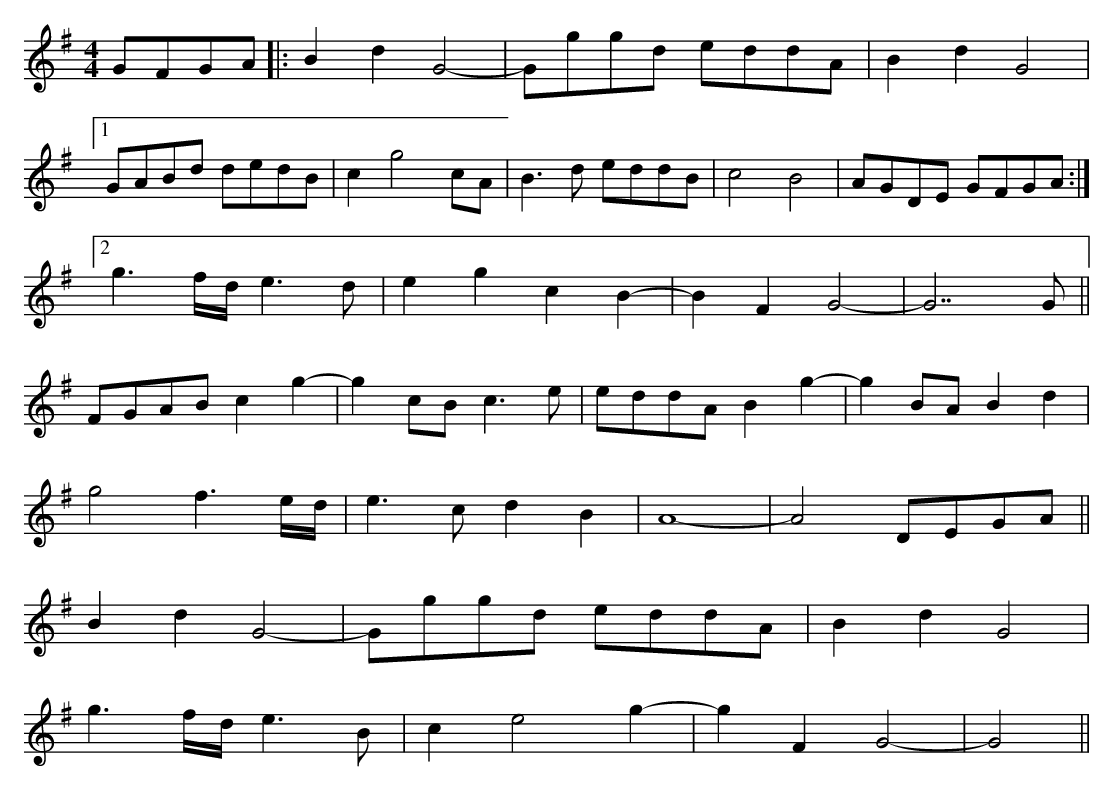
X:1
M:4/4
K:G
GFGA|:B2 d2 G4-|Gggd eddA|B2 d2 G4|
[1 GABd dedB|c2 g4 cA|B3d eddB|c4 B4|AGDE GFGA:|
[2 g3f/d/ e3d|e2 g2 c2 B2-|B2 F2 G4-|G7G||
FGAB c2 g2-|g2 cB c3e|eddA B2 g2-|g2 BA B2 d2|
g4 f3 e/d/|e3c d2 B2|A8-|A4 DEGA||
B2 d2 G4-|Gggd eddA|B2 d2 G4|
g3 f/d/ e3B|c2 e4 g2-|g2 F2 G4-|G4||
